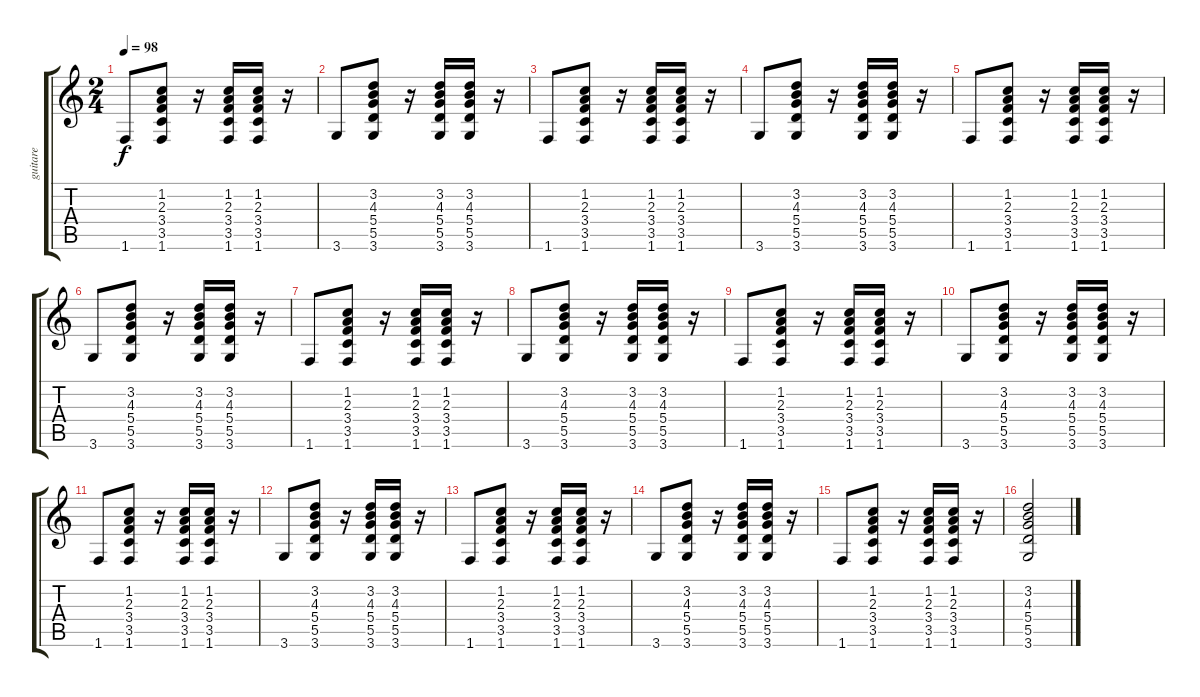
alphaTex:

\track ("guitare" "guitare") {instrument acousticguitarsteel}
\staff {score tabs}
\tuning (E4 B3 G3 D3 A2 E2) {hide}
\ts (2 4)
\tempo 98
\clef g2
\ks c
1.6.8{dy f} (1.2 2.3 3.4 3.5 1.6).8 r.16 (1.2 2.3 3.4 3.5 1.6).16 (1.2 2.3 3.4 3.5 1.6).16 r.16 |
3.6.8 (3.2 4.3 5.4 5.5 3.6).8 r.16 (3.2 4.3 5.4 5.5 3.6).16 (3.2 4.3 5.4 5.5 3.6).16 r.16 |
1.6.8 (1.2 2.3 3.4 3.5 1.6).8 r.16 (1.2 2.3 3.4 3.5 1.6).16 (1.2 2.3 3.4 3.5 1.6).16 r.16 |
3.6.8 (3.2 4.3 5.4 5.5 3.6).8 r.16 (3.2 4.3 5.4 5.5 3.6).16 (3.2 4.3 5.4 5.5 3.6).16 r.16 |
1.6.8 (1.2 2.3 3.4 3.5 1.6).8 r.16 (1.2 2.3 3.4 3.5 1.6).16 (1.2 2.3 3.4 3.5 1.6).16 r.16 |
3.6.8 (3.2 4.3 5.4 5.5 3.6).8 r.16 (3.2 4.3 5.4 5.5 3.6).16 (3.2 4.3 5.4 5.5 3.6).16 r.16 |
1.6.8 (1.2 2.3 3.4 3.5 1.6).8 r.16 (1.2 2.3 3.4 3.5 1.6).16 (1.2 2.3 3.4 3.5 1.6).16 r.16 |
3.6.8 (3.2 4.3 5.4 5.5 3.6).8 r.16 (3.2 4.3 5.4 5.5 3.6).16 (3.2 4.3 5.4 5.5 3.6).16 r.16 |
1.6.8 (1.2 2.3 3.4 3.5 1.6).8 r.16 (1.2 2.3 3.4 3.5 1.6).16 (1.2 2.3 3.4 3.5 1.6).16 r.16 |
3.6.8 (3.2 4.3 5.4 5.5 3.6).8 r.16 (3.2 4.3 5.4 5.5 3.6).16 (3.2 4.3 5.4 5.5 3.6).16 r.16 |
1.6.8 (1.2 2.3 3.4 3.5 1.6).8 r.16 (1.2 2.3 3.4 3.5 1.6).16 (1.2 2.3 3.4 3.5 1.6).16 r.16 |
3.6.8 (3.2 4.3 5.4 5.5 3.6).8 r.16 (3.2 4.3 5.4 5.5 3.6).16 (3.2 4.3 5.4 5.5 3.6).16 r.16 |
1.6.8 (1.2 2.3 3.4 3.5 1.6).8 r.16 (1.2 2.3 3.4 3.5 1.6).16 (1.2 2.3 3.4 3.5 1.6).16 r.16 |
3.6.8 (3.2 4.3 5.4 5.5 3.6).8 r.16 (3.2 4.3 5.4 5.5 3.6).16 (3.2 4.3 5.4 5.5 3.6).16 r.16 |
1.6.8 (1.2 2.3 3.4 3.5 1.6).8 r.16 (1.2 2.3 3.4 3.5 1.6).16 (1.2 2.3 3.4 3.5 1.6).16 r.16 |
(3.2 4.3 5.4 5.5 3.6).2
